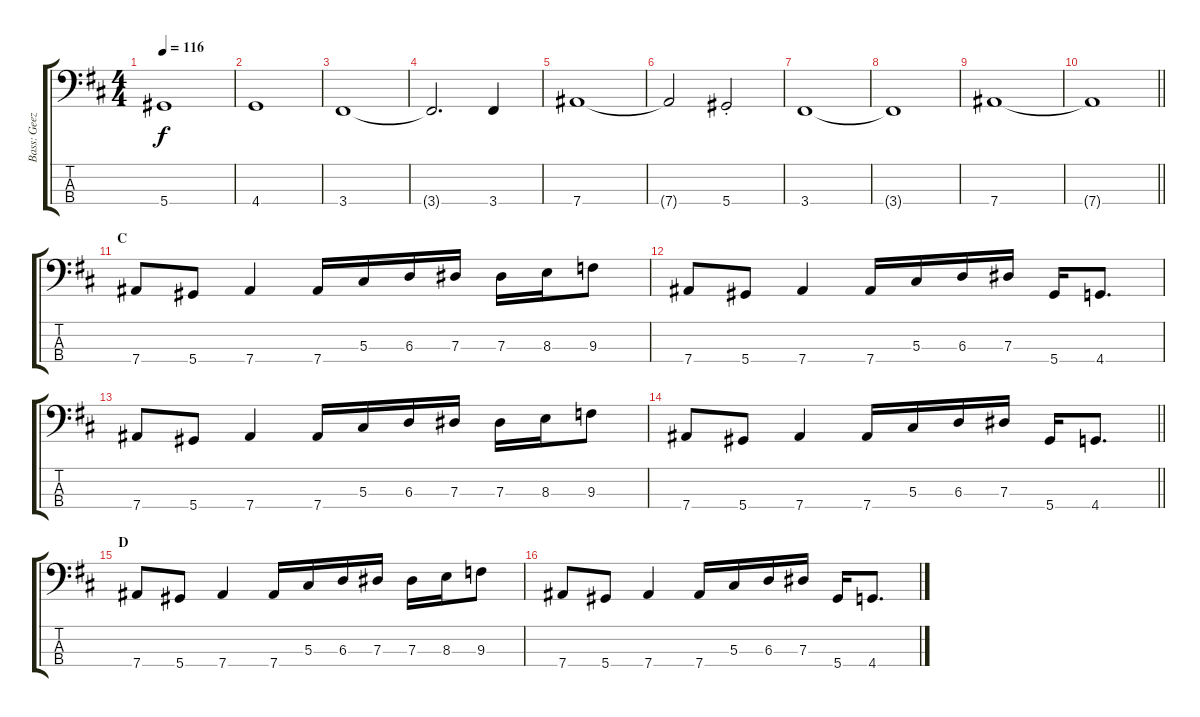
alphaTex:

\track ("Bass: Geezer" "Bass: Geez") {instrument electricbassfinger}
\staff {score tabs}
\tuning (Gb2 Db2 Ab1 Eb1) {hide}
\ts (4 4)
\tempo 116
\clef f4
\ks d
5.4.1{dy f} |
4.4.1 |
3.4.1 |
3.4{t}.2{d} 3.4.4 |
7.4.1 |
7.4{t}.2 5.4{st}.2 |
3.4.1 |
3.4{t}.1 |
7.4.1 |
\barLineRight lightlight
7.4{t}.1 |
\section ("" "C")
7.4.8 5.4.8 7.4.4 7.4.16 5.3.16 6.3.16 7.3.16 7.3.16 8.3.16 9.3.8 |
7.4.8 5.4.8 7.4.4 7.4.16 5.3.16 6.3.16 7.3.16 5.4.16 4.4.8{d} |
7.4.8 5.4.8 7.4.4 7.4.16 5.3.16 6.3.16 7.3.16 7.3.16 8.3.16 9.3.8 |
\barLineRight lightlight
7.4.8 5.4.8 7.4.4 7.4.16 5.3.16 6.3.16 7.3.16 5.4.16 4.4.8{d} |
\section ("" "D")
7.4.8 5.4.8 7.4.4 7.4.16 5.3.16 6.3.16 7.3.16 7.3.16 8.3.16 9.3.8 |
7.4.8 5.4.8 7.4.4 7.4.16 5.3.16 6.3.16 7.3.16 5.4.16 4.4.8{d}
